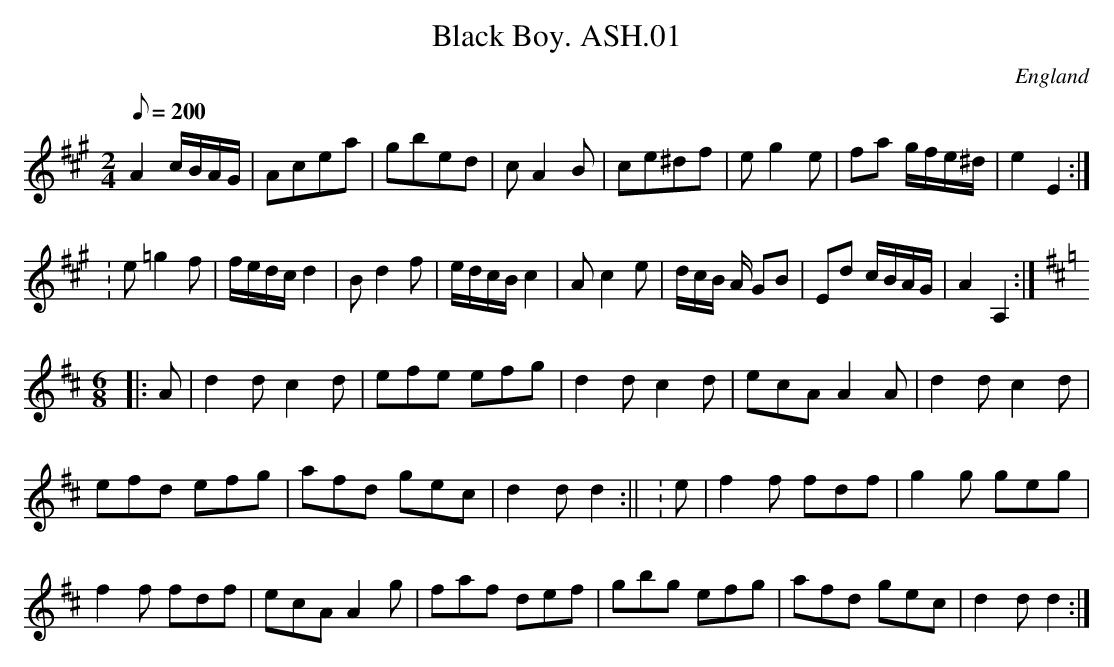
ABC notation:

X:1
T:Black Boy. ASH.01
M:2/4
L:1/8
Q:200
O:England
K:A
A2 c/B/A/G/ | Acea | gbed | cA2B |ce^df | eg2e | fa g/f/e/^d/ |
e2 E2 :|!
:e=g2f | f/e/d/c/ d2 | B d2 f | e/d/c/B/ c2 | A c2 e | d/c/B/
A/ GB | Ed c/B/A/G/ | A2 A,2 :|]!
M:6/8
L:1/4
K:D
|:A/ |dd/ cd/|e/f/e/ e/f/g/ |dd/ cd/ |e/c/A/ AA/|
dd/ cd/ |! e/f/d/ e/f/g/ |a/f/d/ g/e/c/ |dd/ d:||
:e/ |ff/ f/d/f/ |gg/ g/e/g/ |! ff/ f/d/f/ |e/c/A/Ag/|
f/a/f/ d/e/f/ |g/b/g/ e/f/g/ |a/f/d/ g/e/c/ |dd/ d:|]
